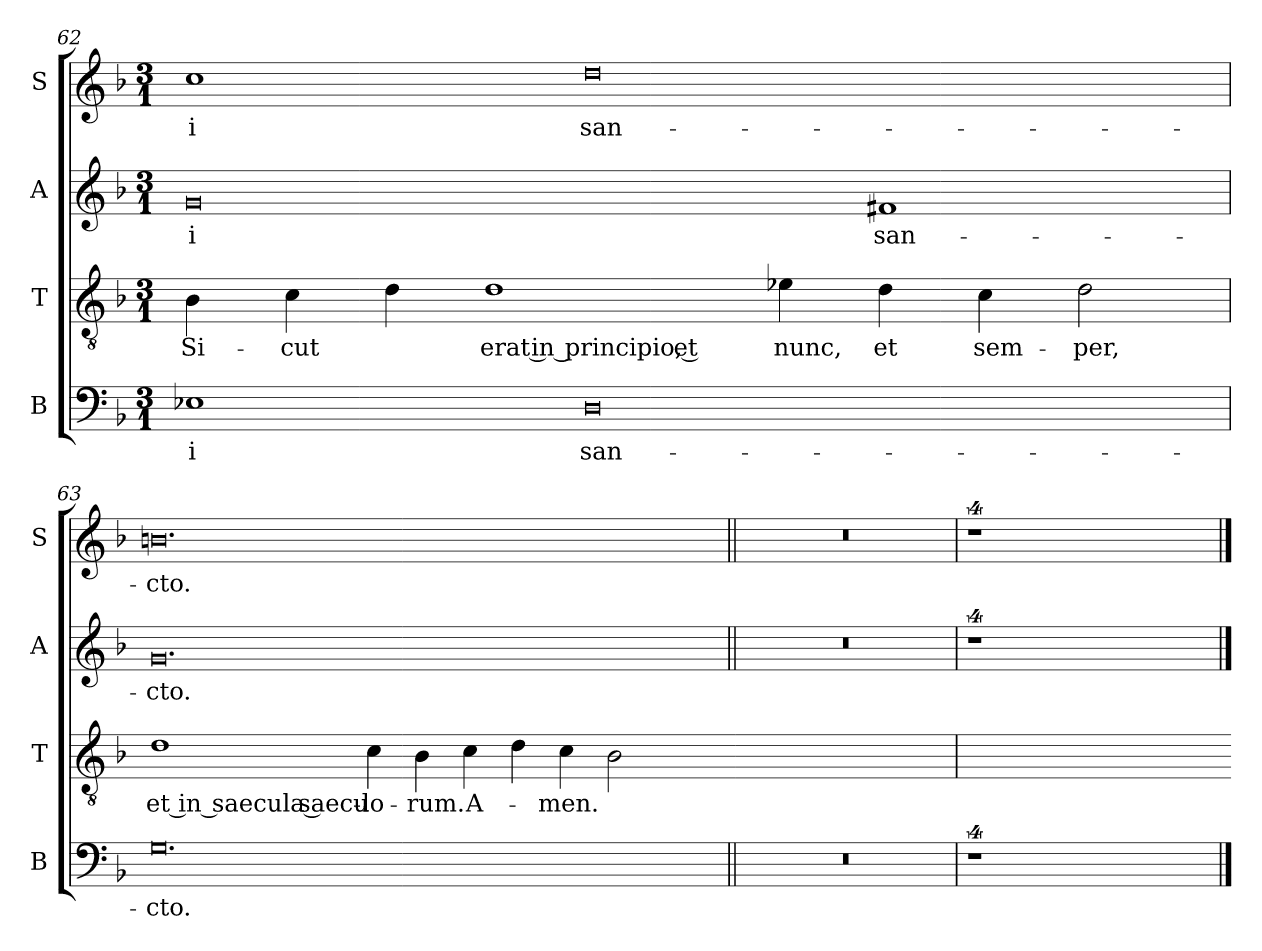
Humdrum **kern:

**kern	**text	**kern	**text	**kern	**text	**kern	**text
*part4	*part4	*part3	*part3	*part2	*part2	*part1	*part1
*staff4	*staff4	*staff3	*staff3	*staff2	*staff2	*staff1	*staff1
*I"B	*	*I"T	*	*I"A	*	*I"S	*
*I'B	*	*I'T	*	*I'A	*	*I'S	*
!!LO:LB:g=z
*clefF4	*	*clefGv2	*	*clefG2	*	*clefG2	*
*k[b-]	*	*k[b-]	*	*k[b-]	*	*k[b-]	*
*F:	*	*F:	*	*F:	*	*F:	*
*M3/1	*	*M3/1	*	*M3/1	*	*M3/1	*
=62	=62	=62	=62	=62	=62	=62	=62
!	!LO:LY:b	!	!LO:LY:b	!	!LO:LY:b	!	!LO:LY:b
1E-X	-i	4B-	Si-	0g	-i	1cc	-i
!	!	!	!LO:LY:b	!	!	!	!
.	.	4c	-cut	.	.	.	.
.	.	4d	.	.	.	.	.
!	!	!	!LO:LY:b	!	!	!	!
.	.	1d	erat in principio, et	.	.	.	.
!	!LO:LY:b	!	!	!	!	!	!LO:LY:b
0D	san-	.	.	.	.	0dd	san-
!	!	!	!LO:LY:b	!	!	!	!
.	.	4e-X	nunc,	.	.	.	.
!	!	!	!LO:LY:b	!	!LO:LY:b	!	!
.	.	4d	et	1f#X	san-	.	.
!	!	!	!LO:LY:b	!	!	!	!
.	.	4c	sem-	.	.	.	.
!	!	!	!LO:LY:b	!	!	!	!
.	.	2d	-per,	.	.	.	.
=63	=63	=63	=63	=63	=63	=63	=63
!	!LO:LY:b	!	!LO:LY:b	!	!LO:LY:b	!	!LO:LY:b
0.G	-cto.	1d	et in saecula saecu-	0.g	-cto.	0.bn	-cto.
!	!	!	!LO:LY:b	!	!	!	!
.	.	4c	-lo-	.	.	.	.
!	!	!	!LO:LY:b	!	!	!	!
.	.	4B-	-rum.	.	.	.	.
!	!	!	!LO:LY:b	!	!	!	!
.	.	4c	A-	.	.	.	.
.	.	4d	.	.	.	.	.
!	!	!	!LO:LY:b	!	!	!	!
.	.	4c	men.	.	.	.	.
.	.	2B-	.	.	.	.	.
.	.	4ryy	.	.	.	.	.
!!LO:LB:g=z
=64||	=64||	=64-	=64||	=64||	=64||	=64||	=64||
0.r	.	0.ryy	.	0.r	.	0.r	.
=65	=65	=65	=65	=65	=65	=65	=65
4%11r	.	0.ryy	.	4%11r	.	4%11r	.
4ryy	.	.	.	4ryy	.	4ryy	.
==	==	=	==	==	==	==	==
*-	*-	*-	*-	*-	*-	*-	*-
